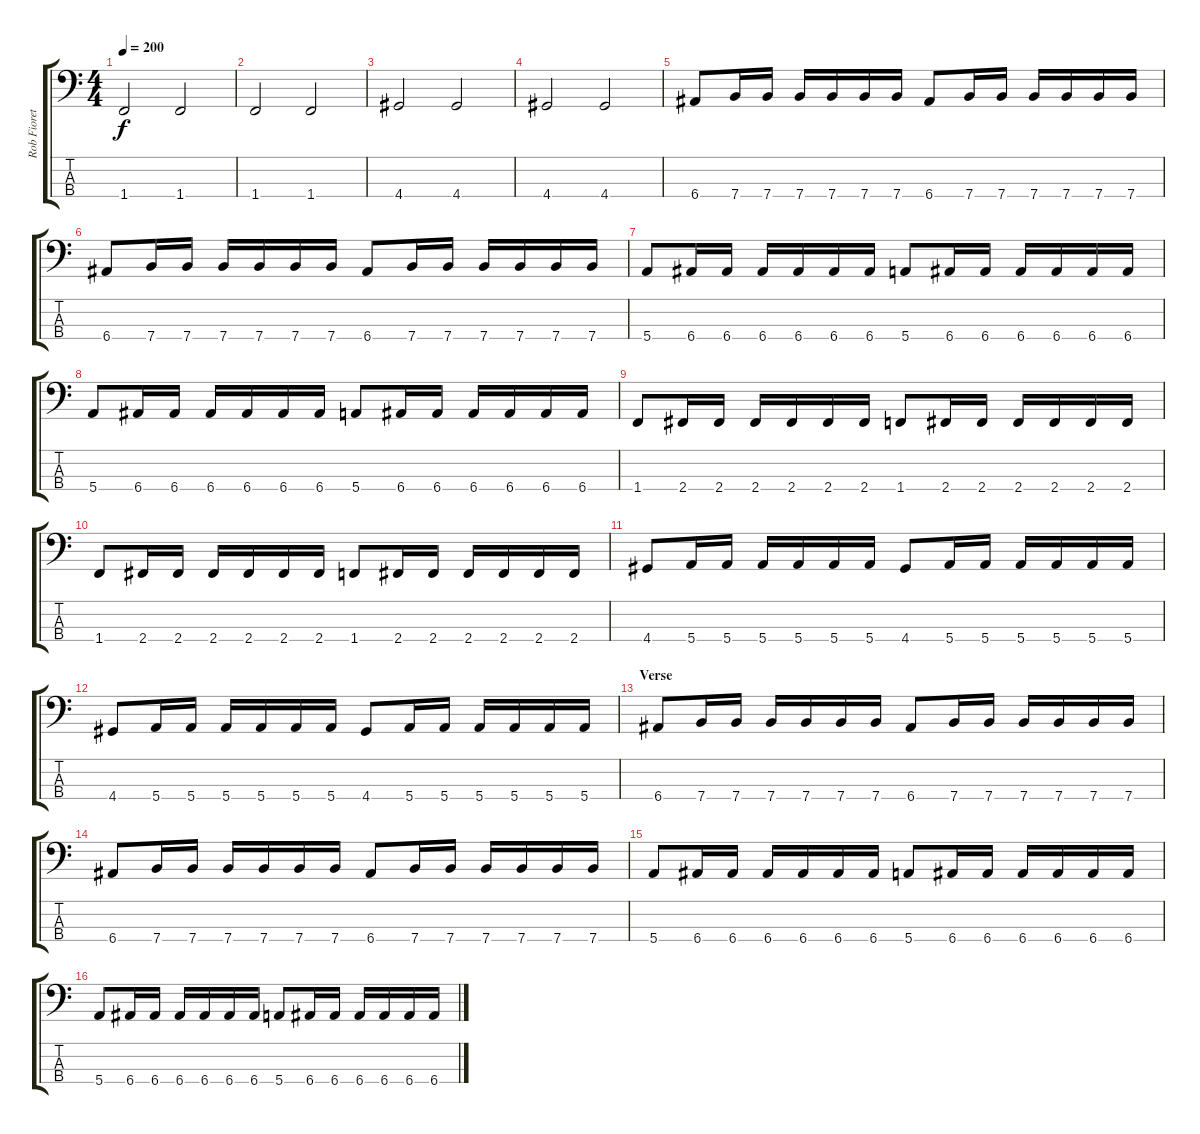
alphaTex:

\track ("Rob Fioretti" "Rob Fioret") {instrument electricbasspick}
\staff {score tabs}
\tuning (G2 D2 A1 E1) {hide}
\ts (4 4)
\tempo 200
\clef f4
\ks c
1.4.2{dy f} 1.4.2 |
1.4.2 1.4.2 |
4.4.2 4.4.2 |
4.4.2 4.4.2 |
6.4.8 7.4.16 7.4.16 7.4.16 7.4.16 7.4.16 7.4.16 6.4.8 7.4.16 7.4.16 7.4.16 7.4.16 7.4.16 7.4.16 |
6.4.8 7.4.16 7.4.16 7.4.16 7.4.16 7.4.16 7.4.16 6.4.8 7.4.16 7.4.16 7.4.16 7.4.16 7.4.16 7.4.16 |
5.4.8 6.4.16 6.4.16 6.4.16 6.4.16 6.4.16 6.4.16 5.4.8 6.4.16 6.4.16 6.4.16 6.4.16 6.4.16 6.4.16 |
5.4.8 6.4.16 6.4.16 6.4.16 6.4.16 6.4.16 6.4.16 5.4.8 6.4.16 6.4.16 6.4.16 6.4.16 6.4.16 6.4.16 |
1.4.8 2.4.16 2.4.16 2.4.16 2.4.16 2.4.16 2.4.16 1.4.8 2.4.16 2.4.16 2.4.16 2.4.16 2.4.16 2.4.16 |
1.4.8 2.4.16 2.4.16 2.4.16 2.4.16 2.4.16 2.4.16 1.4.8 2.4.16 2.4.16 2.4.16 2.4.16 2.4.16 2.4.16 |
4.4.8 5.4.16 5.4.16 5.4.16 5.4.16 5.4.16 5.4.16 4.4.8 5.4.16 5.4.16 5.4.16 5.4.16 5.4.16 5.4.16 |
4.4.8 5.4.16 5.4.16 5.4.16 5.4.16 5.4.16 5.4.16 4.4.8 5.4.16 5.4.16 5.4.16 5.4.16 5.4.16 5.4.16 |
\section ("" "Verse")
6.4.8 7.4.16 7.4.16 7.4.16 7.4.16 7.4.16 7.4.16 6.4.8 7.4.16 7.4.16 7.4.16 7.4.16 7.4.16 7.4.16 |
6.4.8 7.4.16 7.4.16 7.4.16 7.4.16 7.4.16 7.4.16 6.4.8 7.4.16 7.4.16 7.4.16 7.4.16 7.4.16 7.4.16 |
5.4.8 6.4.16 6.4.16 6.4.16 6.4.16 6.4.16 6.4.16 5.4.8 6.4.16 6.4.16 6.4.16 6.4.16 6.4.16 6.4.16 |
5.4.8 6.4.16 6.4.16 6.4.16 6.4.16 6.4.16 6.4.16 5.4.8 6.4.16 6.4.16 6.4.16 6.4.16 6.4.16 6.4.16
